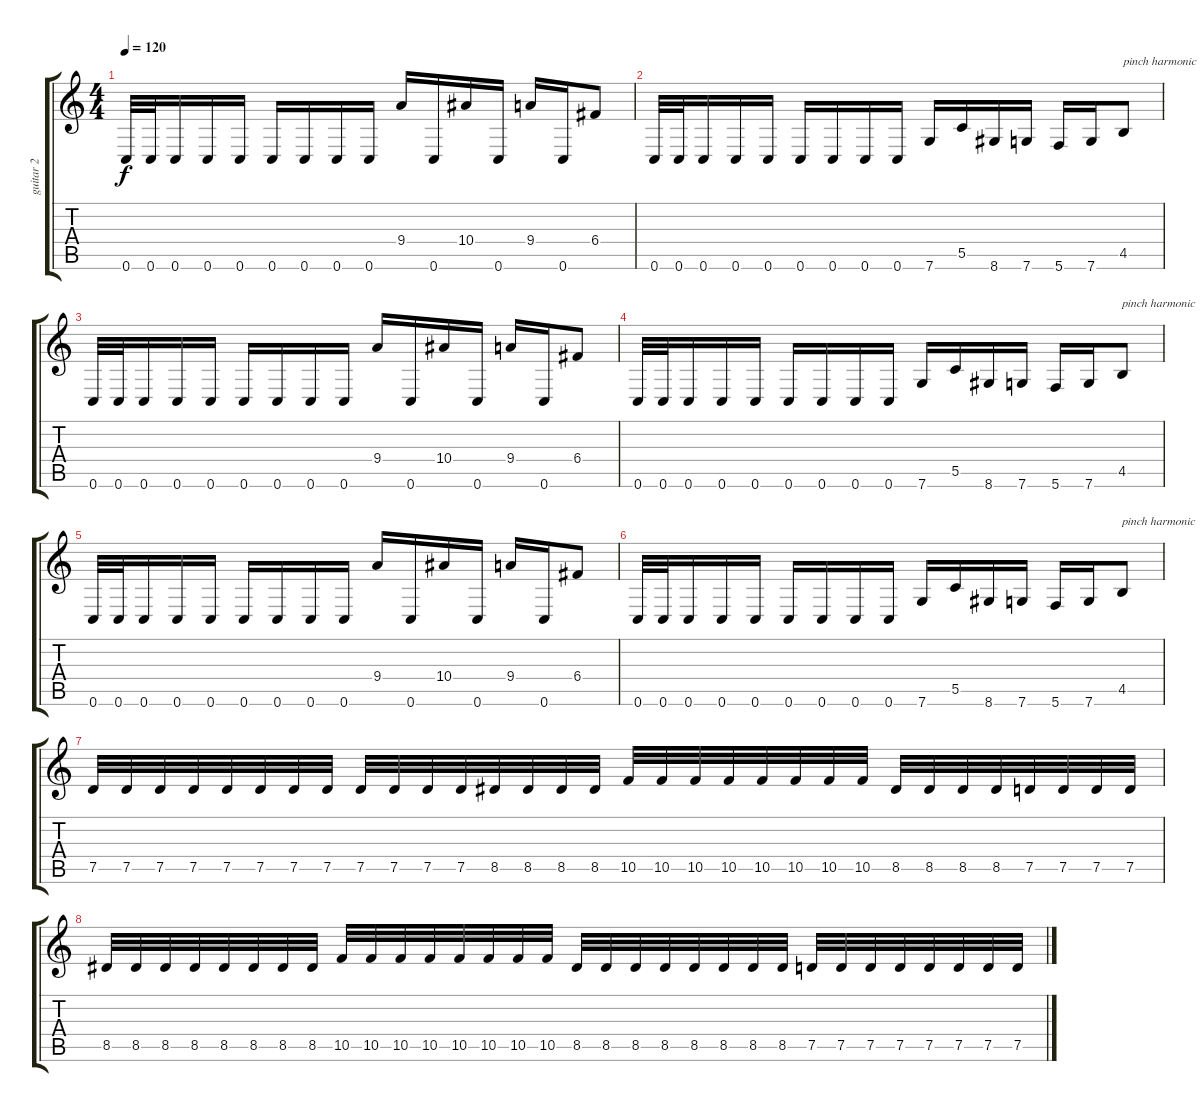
\track ("guitar 2" "guitar 2") {instrument overdrivenguitar}
\staff {score tabs}
\tuning (D4 A3 F3 C3 G2 C2) {hide}
\ts (4 4)
\tempo 120
\clef g2
\ks c
0.6.32{dy f} 0.6.32 0.6.16 0.6.16 0.6.16 0.6.16 0.6.16 0.6.16 0.6.16 9.4.16 0.6.16 10.4.16 0.6.16 9.4.16 0.6.16 6.4.8 |
0.6.32 0.6.32 0.6.16 0.6.16 0.6.16 0.6.16 0.6.16 0.6.16 0.6.16 7.6.16 5.5.16 8.6.16 7.6.16 5.6.16 7.6.16 4.5.8{txt "pinch harmonic"} |
0.6.32 0.6.32 0.6.16 0.6.16 0.6.16 0.6.16 0.6.16 0.6.16 0.6.16 9.4.16 0.6.16 10.4.16 0.6.16 9.4.16 0.6.16 6.4.8 |
0.6.32 0.6.32 0.6.16 0.6.16 0.6.16 0.6.16 0.6.16 0.6.16 0.6.16 7.6.16 5.5.16 8.6.16 7.6.16 5.6.16 7.6.16 4.5.8{txt "pinch harmonic"} |
0.6.32 0.6.32 0.6.16 0.6.16 0.6.16 0.6.16 0.6.16 0.6.16 0.6.16 9.4.16 0.6.16 10.4.16 0.6.16 9.4.16 0.6.16 6.4.8 |
0.6.32 0.6.32 0.6.16 0.6.16 0.6.16 0.6.16 0.6.16 0.6.16 0.6.16 7.6.16 5.5.16 8.6.16 7.6.16 5.6.16 7.6.16 4.5.8{txt "pinch harmonic"} |
7.5.32 7.5.32 7.5.32 7.5.32 7.5.32 7.5.32 7.5.32 7.5.32 7.5.32 7.5.32 7.5.32 7.5.32 8.5.32 8.5.32 8.5.32 8.5.32 10.5.32 10.5.32 10.5.32 10.5.32 10.5.32 10.5.32 10.5.32 10.5.32 8.5.32 8.5.32 8.5.32 8.5.32 7.5.32 7.5.32 7.5.32 7.5.32 |
8.5.32 8.5.32 8.5.32 8.5.32 8.5.32 8.5.32 8.5.32 8.5.32 10.5.32 10.5.32 10.5.32 10.5.32 10.5.32 10.5.32 10.5.32 10.5.32 8.5.32 8.5.32 8.5.32 8.5.32 8.5.32 8.5.32 8.5.32 8.5.32 7.5.32 7.5.32 7.5.32 7.5.32 7.5.32 7.5.32 7.5.32 7.5.32
